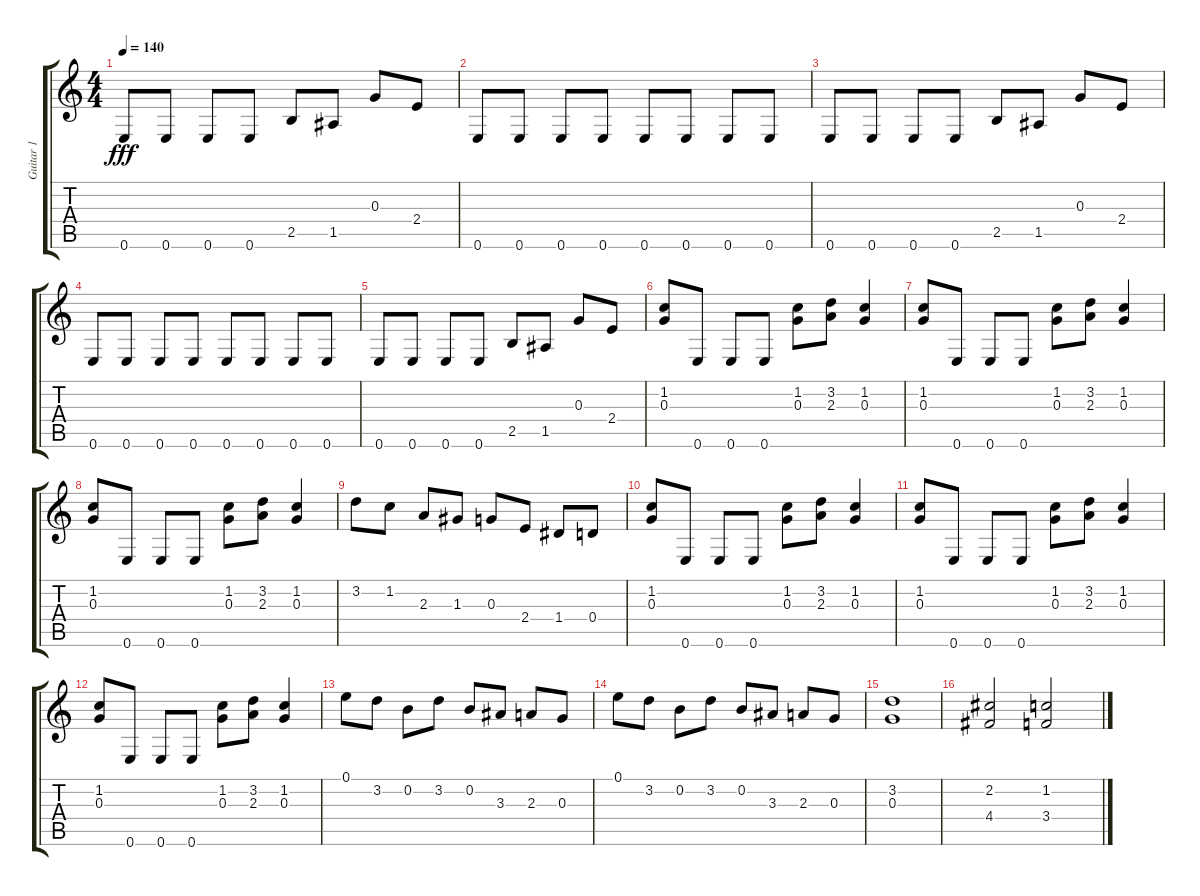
\track ("Guitar 1" "Guitar 1") {instrument electricguitarclean}
\staff {score tabs}
\tuning (E4 B3 G3 D3 A2 E2) {hide}
\ts (4 4)
\tempo 140
\clef g2
\ks c
0.6.8{dy fff} 0.6.8 0.6.8 0.6.8 2.5.8 1.5.8 0.3.8 2.4.8 |
0.6.8 0.6.8 0.6.8 0.6.8 0.6.8 0.6.8 0.6.8 0.6.8 |
0.6.8 0.6.8 0.6.8 0.6.8 2.5.8 1.5.8 0.3.8 2.4.8 |
0.6.8 0.6.8 0.6.8 0.6.8 0.6.8 0.6.8 0.6.8 0.6.8 |
0.6.8 0.6.8 0.6.8 0.6.8 2.5.8 1.5.8 0.3.8 2.4.8 |
(1.2 0.3).8 0.6.8 0.6.8 0.6.8 (1.2 0.3).8 (3.2 2.3).8 (1.2 0.3).4 |
(1.2 0.3).8 0.6.8 0.6.8 0.6.8 (1.2 0.3).8 (3.2 2.3).8 (1.2 0.3).4 |
(1.2 0.3).8 0.6.8 0.6.8 0.6.8 (1.2 0.3).8 (3.2 2.3).8 (1.2 0.3).4 |
3.2.8 1.2.8 2.3.8 1.3.8 0.3.8 2.4.8 1.4.8 0.4.8 |
(1.2 0.3).8 0.6.8 0.6.8 0.6.8 (1.2 0.3).8 (3.2 2.3).8 (1.2 0.3).4 |
(1.2 0.3).8 0.6.8 0.6.8 0.6.8 (1.2 0.3).8 (3.2 2.3).8 (1.2 0.3).4 |
(1.2 0.3).8 0.6.8 0.6.8 0.6.8 (1.2 0.3).8 (3.2 2.3).8 (1.2 0.3).4 |
0.1.8 3.2.8 0.2.8 3.2.8 0.2.8 3.3.8 2.3.8 0.3.8 |
0.1.8 3.2.8 0.2.8 3.2.8 0.2.8 3.3.8 2.3.8 0.3.8 |
(3.2 0.3).1 |
(2.2 4.4).2 (1.2 3.4).2
